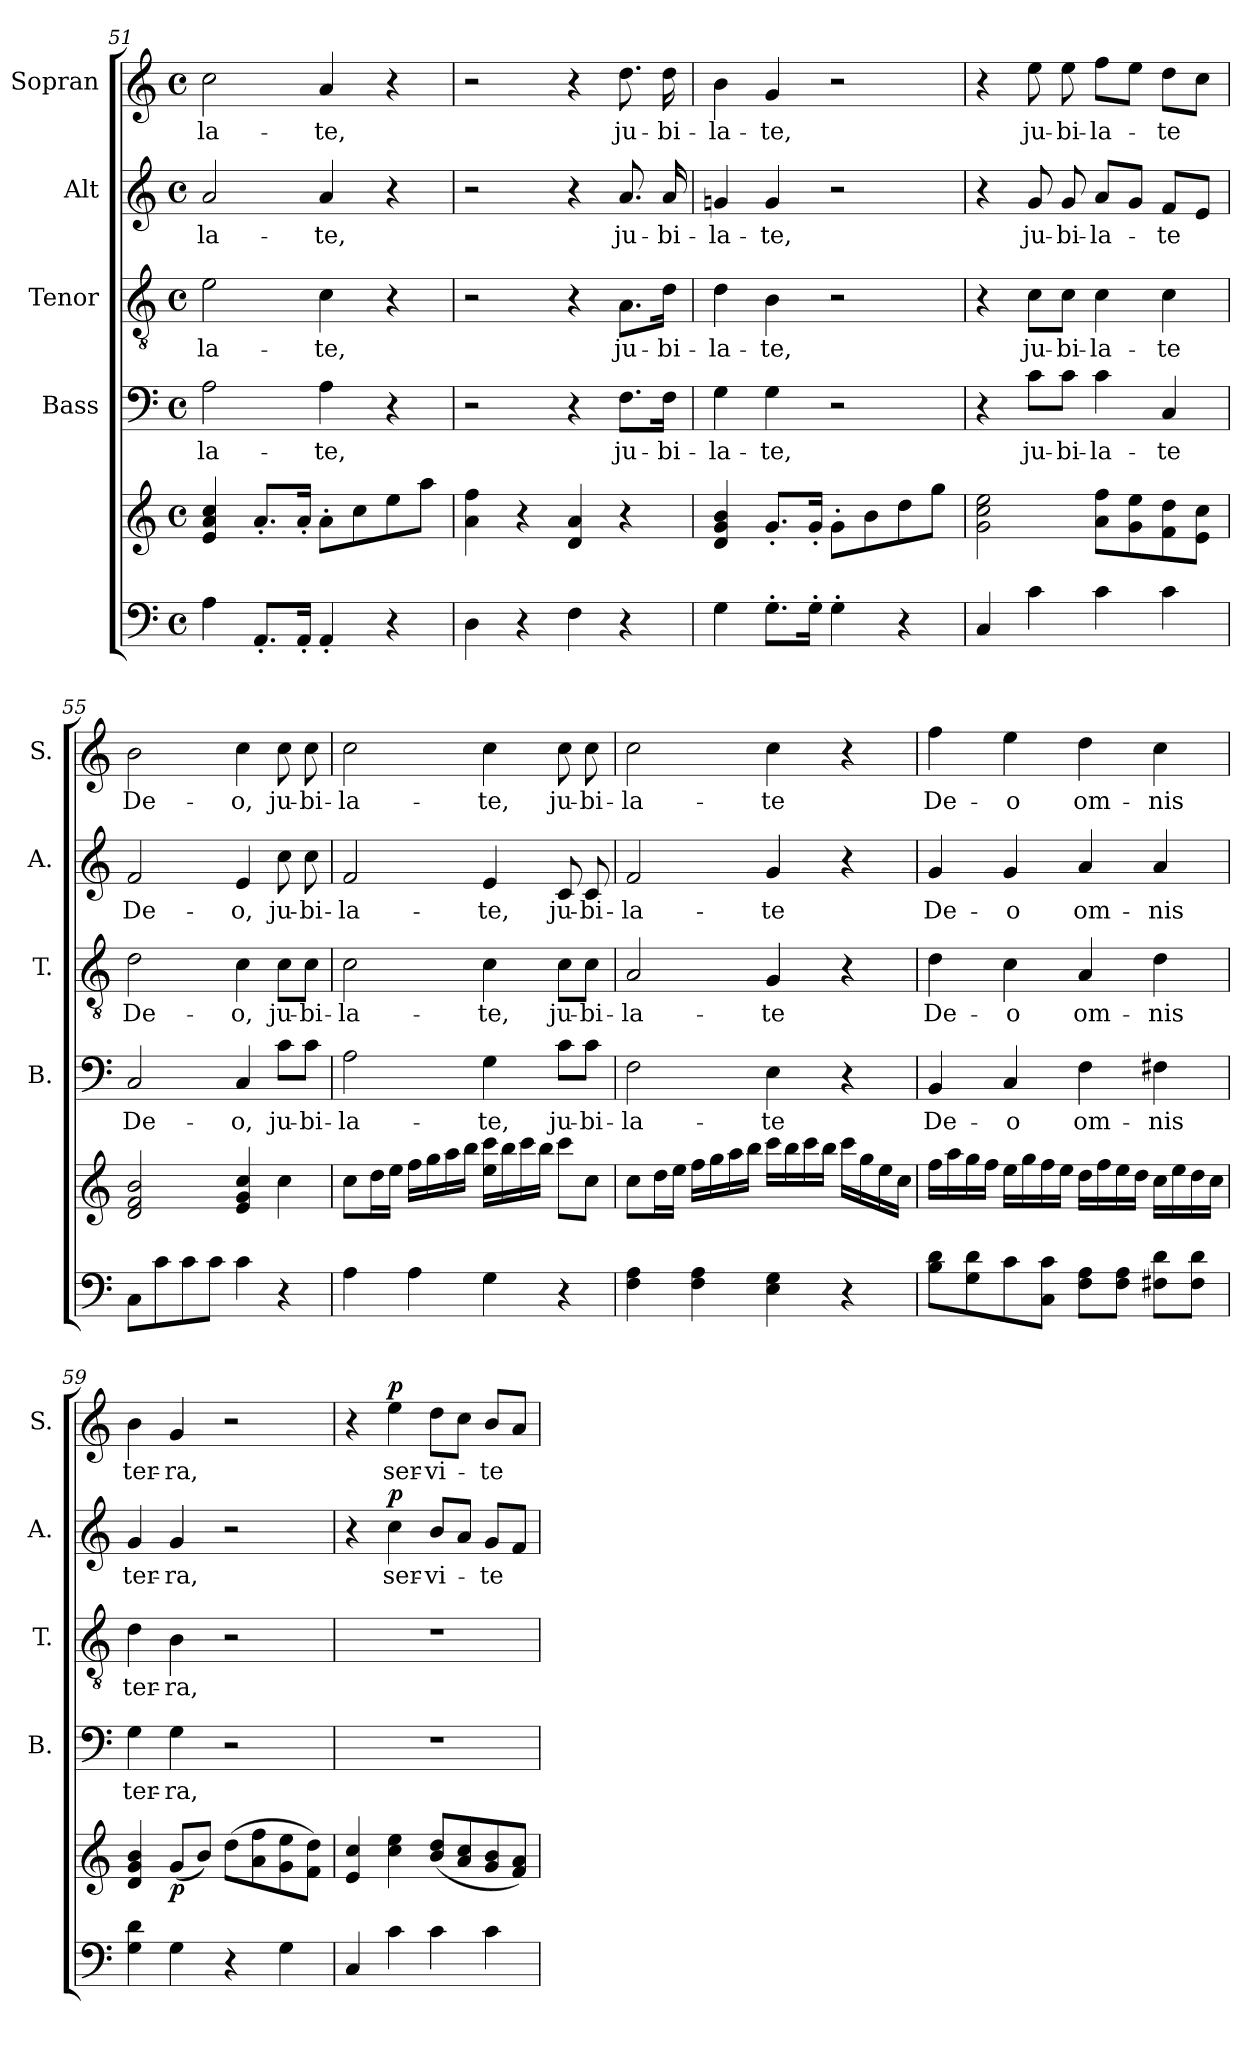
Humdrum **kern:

**kern	**kern	**dynam	**kern	**text	**kern	**text	**kern	**text	**dynam	**kern	**text	**dynam
*part5	*part5	*part5	*part4	*part4	*part3	*part3	*part2	*part2	*part2	*part1	*part1	*part1
*staff6	*staff5	*staff5/6	*staff4	*staff4	*staff3	*staff3	*staff2	*staff2	*staff2	*staff1	*staff1	*staff1
*	*	*	*I"Bass	*	*I"Tenor	*	*I"Alt	*	*	*I"Sopran	*	*
*	*	*	*I'B.	*	*I'T.	*	*I'A.	*	*	*I'S.	*	*
*clefF4	*clefG2	*	*clefF4	*	*clefGv2	*	*clefG2	*	*	*clefG2	*	*
*k[]	*k[]	*	*k[]	*	*k[]	*	*k[]	*	*	*k[]	*	*
*C:	*C:	*	*C:	*	*C:	*	*C:	*	*	*C:	*	*
*M4/4	*M4/4	*	*M4/4	*	*M4/4	*	*M4/4	*	*	*M4/4	*	*
*met(c)	*met(c)	*	*met(c)	*	*met(c)	*	*met(c)	*	*	*met(c)	*	*
=51	=51	=51	=51	=51	=51	=51	=51	=51	=51	=51	=51	=51
!	!	!	!	!LO:LY:b	!	!LO:LY:b	!	!LO:LY:b	!	!	!LO:LY:b	!
4A\	4e/ 4a/ 4cc/	.	2A\	-la-	2e\	-la-	2a/	-la-	.	2cc\	-la-	.
8.AA'</L	8.a'</L	.	.	.	.	.	.	.	.	.	.	.
16AA'</Jk	16a'</Jk	.	.	.	.	.	.	.	.	.	.	.
!	!	!	!	!LO:LY:b	!	!LO:LY:b	!	!LO:LY:b	!	!	!LO:LY:b	!
4AA'</	8a'>\L	.	4A\	-te,	4c\	-te,	4a/	-te,	.	4a/	-te,	.
.	8cc\	.	.	.	.	.	.	.	.	.	.	.
4r	8ee\	.	4r	.	4r	.	4r	.	.	4r	.	.
.	8aa\J	.	.	.	.	.	.	.	.	.	.	.
=52	=52	=52	=52	=52	=52	=52	=52	=52	=52	=52	=52	=52
4D\	4a\ 4ff\	.	2r	.	2r	.	2r	.	.	2r	.	.
4r	4r	.	.	.	.	.	.	.	.	.	.	.
4F\	4d/ 4a/	.	4r	.	4r	.	4r	.	.	4r	.	.
!	!	!	!	!LO:LY:b	!	!LO:LY:b	!	!LO:LY:b	!	!	!LO:LY:b	!
4r	4r	.	8.F\L	ju-	8.A\L	ju-	8.a/	ju-	.	8.dd\	ju-	.
!	!	!	!	!LO:LY:b	!	!LO:LY:b	!	!LO:LY:b	!	!	!LO:LY:b	!
.	.	.	16F\Jk	-bi-	16d\Jk	-bi-	16a/	-bi-	.	16dd\	-bi-	.
=53	=53	=53	=53	=53	=53	=53	=53	=53	=53	=53	=53	=53
!	!	!	!	!LO:LY:b	!	!LO:LY:b	!	!LO:LY:b	!	!	!LO:LY:b	!
4G\	4d/ 4g/ 4b/	.	4G\	-la-	4d\	-la-	4gn/	-la-	.	4b\	-la-	.
!	!	!	!	!LO:LY:b	!	!LO:LY:b	!	!LO:LY:b	!	!	!LO:LY:b	!
8.G'>\L	8.g'</L	.	4G\	-te,	4B\	-te,	4g/	-te,	.	4g/	-te,	.
16G'>\Jk	16g'</Jk	.	.	.	.	.	.	.	.	.	.	.
4G'>\	8g'>\L	.	2r	.	2r	.	2r	.	.	2r	.	.
.	8b\	.	.	.	.	.	.	.	.	.	.	.
4r	8dd\	.	.	.	.	.	.	.	.	.	.	.
.	8gg\J	.	.	.	.	.	.	.	.	.	.	.
!!LO:LB:g=z
=54	=54	=54	=54	=54	=54	=54	=54	=54	=54	=54	=54	=54
4C/	2g\ 2cc\ 2ee\	.	4r	.	4r	.	4r	.	.	4r	.	.
!	!	!	!	!LO:LY:b	!	!LO:LY:b	!	!LO:LY:b	!	!	!LO:LY:b	!
4c\	.	.	8c\L	ju-	8c\L	ju-	8g/	ju-	.	8ee\	ju-	.
!	!	!	!	!LO:LY:b	!	!LO:LY:b	!	!LO:LY:b	!	!	!LO:LY:b	!
.	.	.	8c\J	-bi-	8c\J	-bi-	8g/	-bi-	.	8ee\	-bi-	.
!	!	!	!	!LO:LY:b	!	!LO:LY:b	!	!LO:LY:b	!	!	!LO:LY:b	!
4c\	8a\ 8ff\L	.	4c\	-la-	4c\	-la-	8a/L	-la-	.	8ff\L	-la-	.
.	8g\ 8ee\	.	.	.	.	.	8g/J	.	.	8ee\J	.	.
!	!	!	!	!LO:LY:b	!	!LO:LY:b	!	!LO:LY:b	!	!	!LO:LY:b	!
4c\	8f\ 8dd\	.	4C/	-te	4c\	-te	8f/L	-te	.	8dd\L	-te	.
.	8e\ 8cc\J	.	.	.	.	.	8e/J	.	.	8cc\J	.	.
=55	=55	=55	=55	=55	=55	=55	=55	=55	=55	=55	=55	=55
!	!	!	!	!LO:LY:b	!	!LO:LY:b	!	!LO:LY:b	!	!	!LO:LY:b	!
8C\L	2d/ 2f/ 2b/	.	2C/	De-	2d\	De-	2f/	De-	.	2b\	De-	.
8c\	.	.	.	.	.	.	.	.	.	.	.	.
8c\	.	.	.	.	.	.	.	.	.	.	.	.
8c\J	.	.	.	.	.	.	.	.	.	.	.	.
!	!	!	!	!LO:LY:b	!	!LO:LY:b	!	!LO:LY:b	!	!	!LO:LY:b	!
4c\	4e/ 4g/ 4cc/	.	4C/	-o,	4c\	-o,	4e/	-o,	.	4cc\	-o,	.
!	!	!	!	!LO:LY:b	!	!LO:LY:b	!	!LO:LY:b	!	!	!LO:LY:b	!
4r	4cc\	.	8c\L	ju-	8c\L	ju-	8cc\	ju-	.	8cc\	ju-	.
!	!	!	!	!LO:LY:b	!	!LO:LY:b	!	!LO:LY:b	!	!	!LO:LY:b	!
.	.	.	8c\J	-bi-	8c\J	-bi-	8cc\	-bi-	.	8cc\	-bi-	.
=56	=56	=56	=56	=56	=56	=56	=56	=56	=56	=56	=56	=56
!	!	!	!	!LO:LY:b	!	!LO:LY:b	!	!LO:LY:b	!	!	!LO:LY:b	!
4A\	8cc\L	.	2A\	-la-	2c\	-la-	2f/	-la-	.	2cc\	-la-	.
.	16dd\L	.	.	.	.	.	.	.	.	.	.	.
.	16ee\JJ	.	.	.	.	.	.	.	.	.	.	.
4A\	16ff\LL	.	.	.	.	.	.	.	.	.	.	.
.	16gg\	.	.	.	.	.	.	.	.	.	.	.
.	16aa\	.	.	.	.	.	.	.	.	.	.	.
.	16bb\JJ	.	.	.	.	.	.	.	.	.	.	.
!	!	!	!	!LO:LY:b	!	!LO:LY:b	!	!LO:LY:b	!	!	!LO:LY:b	!
4G\	16ee\ 16ccc\LL	.	4G\	-te,	4c\	-te,	4e/	-te,	.	4cc\	-te,	.
.	16bb\	.	.	.	.	.	.	.	.	.	.	.
.	16ccc\	.	.	.	.	.	.	.	.	.	.	.
.	16bb\JJ	.	.	.	.	.	.	.	.	.	.	.
!	!	!	!	!LO:LY:b	!	!LO:LY:b	!	!LO:LY:b	!	!	!LO:LY:b	!
4r	8ccc\L	.	8c\L	ju-	8c\L	ju-	8c/	ju-	.	8cc\	ju-	.
!	!	!	!	!LO:LY:b	!	!LO:LY:b	!	!LO:LY:b	!	!	!LO:LY:b	!
.	8cc\J	.	8c\J	-bi-	8c\J	-bi-	8c/	-bi-	.	8cc\	-bi-	.
=57	=57	=57	=57	=57	=57	=57	=57	=57	=57	=57	=57	=57
!	!	!	!	!LO:LY:b	!	!LO:LY:b	!	!LO:LY:b	!	!	!LO:LY:b	!
4F\ 4A\	8cc\L	.	2F\	-la-	2A/	-la-	2f/	-la-	.	2cc\	-la-	.
.	16dd\L	.	.	.	.	.	.	.	.	.	.	.
.	16ee\JJ	.	.	.	.	.	.	.	.	.	.	.
4F\ 4A\	16ff\LL	.	.	.	.	.	.	.	.	.	.	.
.	16gg\	.	.	.	.	.	.	.	.	.	.	.
.	16aa\	.	.	.	.	.	.	.	.	.	.	.
.	16bb\JJ	.	.	.	.	.	.	.	.	.	.	.
!	!	!	!	!LO:LY:b	!	!LO:LY:b	!	!LO:LY:b	!	!	!LO:LY:b	!
4E\ 4G\	16ccc\LL	.	4E\	-te	4G/	-te	4g/	-te	.	4cc\	-te	.
.	16bb\	.	.	.	.	.	.	.	.	.	.	.
.	16ccc\	.	.	.	.	.	.	.	.	.	.	.
.	16bb\JJ	.	.	.	.	.	.	.	.	.	.	.
4r	16ccc\LL	.	4r	.	4r	.	4r	.	.	4r	.	.
.	16gg\	.	.	.	.	.	.	.	.	.	.	.
.	16ee\	.	.	.	.	.	.	.	.	.	.	.
.	16cc\JJ	.	.	.	.	.	.	.	.	.	.	.
!!LO:PB:g=z
=58	=58	=58	=58	=58	=58	=58	=58	=58	=58	=58	=58	=58
!	!	!	!	!LO:LY:b	!	!LO:LY:b	!	!LO:LY:b	!	!	!LO:LY:b	!
8B\ 8d\L	16ff\LL	.	4BB/	De-	4d\	De-	4g/	De-	.	4ff\	De-	.
.	16aa\	.	.	.	.	.	.	.	.	.	.	.
8G\ 8d\	16gg\	.	.	.	.	.	.	.	.	.	.	.
.	16ff\JJ	.	.	.	.	.	.	.	.	.	.	.
!	!	!	!	!LO:LY:b	!	!LO:LY:b	!	!LO:LY:b	!	!	!LO:LY:b	!
8c\	16ee\LL	.	4C/	-o	4c\	-o	4g/	-o	.	4ee\	-o	.
.	16gg\	.	.	.	.	.	.	.	.	.	.	.
8C\ 8c\J	16ff\	.	.	.	.	.	.	.	.	.	.	.
.	16ee\JJ	.	.	.	.	.	.	.	.	.	.	.
!	!	!	!	!LO:LY:b	!	!LO:LY:b	!	!LO:LY:b	!	!	!LO:LY:b	!
8F\ 8A\L	16dd\LL	.	4F\	om-	4A/	om-	4a/	om-	.	4dd\	om-	.
.	16ff\	.	.	.	.	.	.	.	.	.	.	.
8F\ 8A\J	16ee\	.	.	.	.	.	.	.	.	.	.	.
.	16dd\JJ	.	.	.	.	.	.	.	.	.	.	.
!	!	!	!	!LO:LY:b	!	!LO:LY:b	!	!LO:LY:b	!	!	!LO:LY:b	!
8F#X\ 8d\L	16cc\LL	.	4F#X\	-nis	4d\	-nis	4a/	-nis	.	4cc\	-nis	.
.	16ee\	.	.	.	.	.	.	.	.	.	.	.
8F#\ 8d\J	16dd\	.	.	.	.	.	.	.	.	.	.	.
.	16cc\JJ	.	.	.	.	.	.	.	.	.	.	.
=59	=59	=59	=59	=59	=59	=59	=59	=59	=59	=59	=59	=59
!	!	!	!	!LO:LY:b	!	!LO:LY:b	!	!LO:LY:b	!	!	!LO:LY:b	!
4G\ 4d\	4d/ 4g/ 4b/	.	4G\	ter-	4d\	ter-	4g/	ter-	.	4b\	ter-	.
!	!	!LO:DY:b	!	!LO:LY:b	!	!LO:LY:b	!	!LO:LY:b	!	!	!LO:LY:b	!
4G\	(<8g/L	p	4G\	-ra,	4B\	-ra,	4g/	-ra,	.	4g/	-ra,	.
.	8b/J)	.	.	.	.	.	.	.	.	.	.	.
4r	(>8dd\L	.	2r	.	2r	.	2r	.	.	2r	.	.
.	8a\ 8ff\	.	.	.	.	.	.	.	.	.	.	.
4G\	8g\ 8ee\	.	.	.	.	.	.	.	.	.	.	.
.	8f\ 8dd\J)	.	.	.	.	.	.	.	.	.	.	.
=60	=60	=60	=60	=60	=60	=60	=60	=60	=60	=60	=60	=60
4C/	4e/ 4cc/	.	1r	.	1r	.	4r	.	.	4r	.	.
!	!	!	!	!	!	!	!	!LO:LY:b	!LO:DY:a	!	!LO:LY:b	!LO:DY:a
4c\	4cc\ 4ee\	.	.	.	.	.	4cc\	ser-	p	4ee\	ser-	p
!	!	!	!	!	!	!	!	!LO:LY:b	!	!	!LO:LY:b	!
4c\	(<8b/ 8dd/L	.	.	.	.	.	8b/L	-vi-	.	8dd\L	-vi-	.
.	8a/ 8cc/	.	.	.	.	.	8a/J	.	.	8cc\J	.	.
!	!	!	!	!	!	!	!	!LO:LY:b	!	!	!LO:LY:b	!
4c\	8g/ 8b/	.	.	.	.	.	8g/L	-te	.	8b/L	-te	.
.	8f/ 8a/J)	.	.	.	.	.	8f/J	.	.	8a/J	.	.
=	=	=	=	=	=	=	=	=	=	=	=	=
*-	*-	*-	*-	*-	*-	*-	*-	*-	*-	*-	*-	*-
